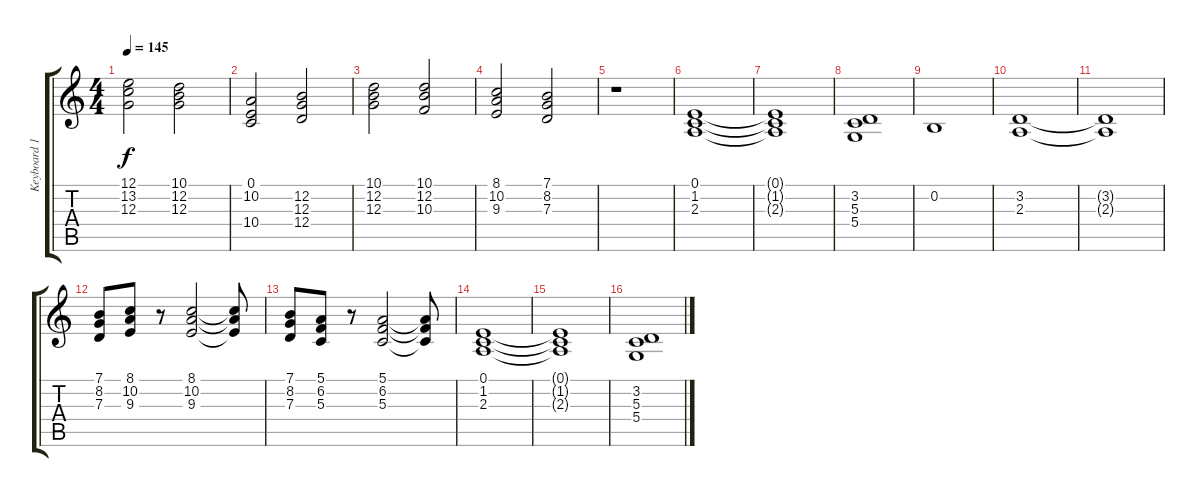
\track ("Keyboard 1." "Keyboard 1") {instrument stringensemble1}
\staff {score tabs}
\tuning (E4 B3 G3 D3 A2 E2) {hide}
\ts (4 4)
\tempo 145
\clef g2
\ks c
(12.1 13.2 12.3).2{dy f} (10.1 12.2 12.3).2 |
(0.1 10.2 10.4).2 (12.2 12.3 12.4).2 |
(10.1 12.2 12.3).2 (10.1 12.2 10.3).2 |
(8.1 10.2 9.3).2 (7.1 8.2 7.3).2 |
r.1 |
(0.1 1.2 2.3).1 |
(0.1{t} 1.2{t} 2.3{t}).1 |
(3.2 5.3 5.4).1 |
0.2.1 |
(3.2 2.3).1 |
(3.2{t} 2.3{t}).1 |
(7.1 8.2 7.3).8 (8.1 10.2 9.3).8 r.8 (8.1 10.2 9.3).2 (8.1{t} 10.2{t} 9.3{t}).8 |
(7.1 8.2 7.3).8 (5.1 6.2 5.3).8 r.8 (5.1 6.2 5.3).2 (5.1{t} 6.2{t} 5.3{t}).8 |
(0.1 1.2 2.3).1 |
(0.1{t} 1.2{t} 2.3{t}).1 |
(3.2 5.3 5.4).1
